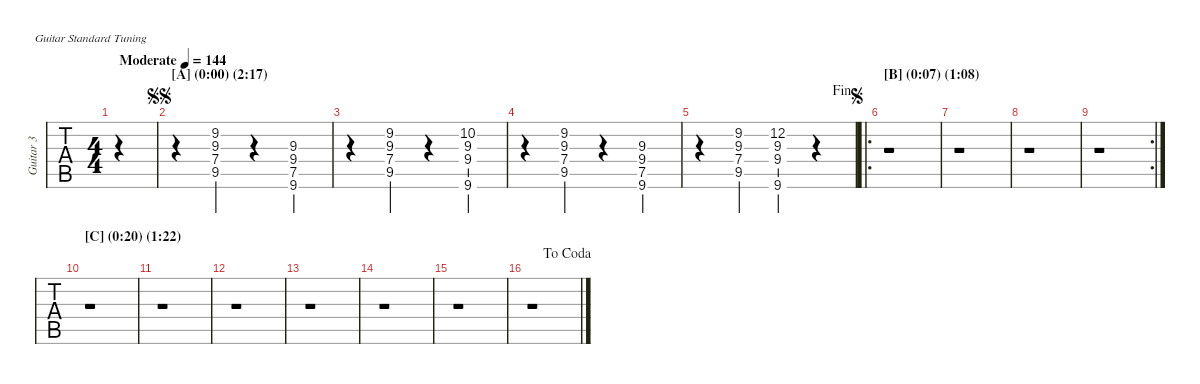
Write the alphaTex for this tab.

\hideDynamics
\bracketExtendMode nobrackets
\multiTrackTrackNamePolicy allsystems
\firstSystemTrackNameMode fullname
\otherSystemsTrackNameMode fullname
\otherSystemsTrackNameOrientation horizontal
\track ("Guitar 3" "Guitar 3") {instrument distortionguitar}
\staff {tabs}
\tuning (E4 B3 G3 D3 A2 E2)
\ts (4 4)
\beaming (8 2 2 2 2)
\ac
\scale
1.00606
\tempo (144 "Moderate")
\accidentals auto
\clef g2
\ottava regular
\simile none
\ks c
r.4{dy mf instrument distortionguitar} |
\section ("A" "(0:00) (2:17)")
\scale
1.00085
\jump segnosegno
r.4{instrument distortionguitar} (9.2{acc #} 7.4 9.5{acc #} 9.3).4 r.4 (9.3 9.4 7.5 9.6{acc #}).4 |
\scale
0.993088 r.4 (9.2{acc #} 7.4 9.5{acc #} 9.3).4 r.4 (9.6{acc #} 9.4 9.3 10.2).4 |
r.4 (9.2{acc #} 7.4 9.5{acc #} 9.3).4 r.4 (9.3 9.4 7.5 9.6{acc #}).4 |
\jump fine
r.4 (9.2{acc #} 7.4 9.5{acc #} 9.3).4 (12.2 9.3 9.4 9.6{acc #}).4 r.4 |
\ro
\section ("B" "(0:07) (1:08)")
\scale
1.01906
\jump segno
r.1 |
\scale
0.980942 r.1 |
\scale
1.02071 r.1 |
\rc 2
\scale
0.979285 r.1 |
\section ("C" "(0:20) (1:22)")
\scale
1.01457 r.1 |
\scale
0.985143 r.1 |
\scale
1.00029 r.1 |
\scale
1.00653 r.1 |
\scale
0.992067 r.1 |
\scale
1.0014 r.1 |
\scale
1.0235
\jump dacoda
r.1
